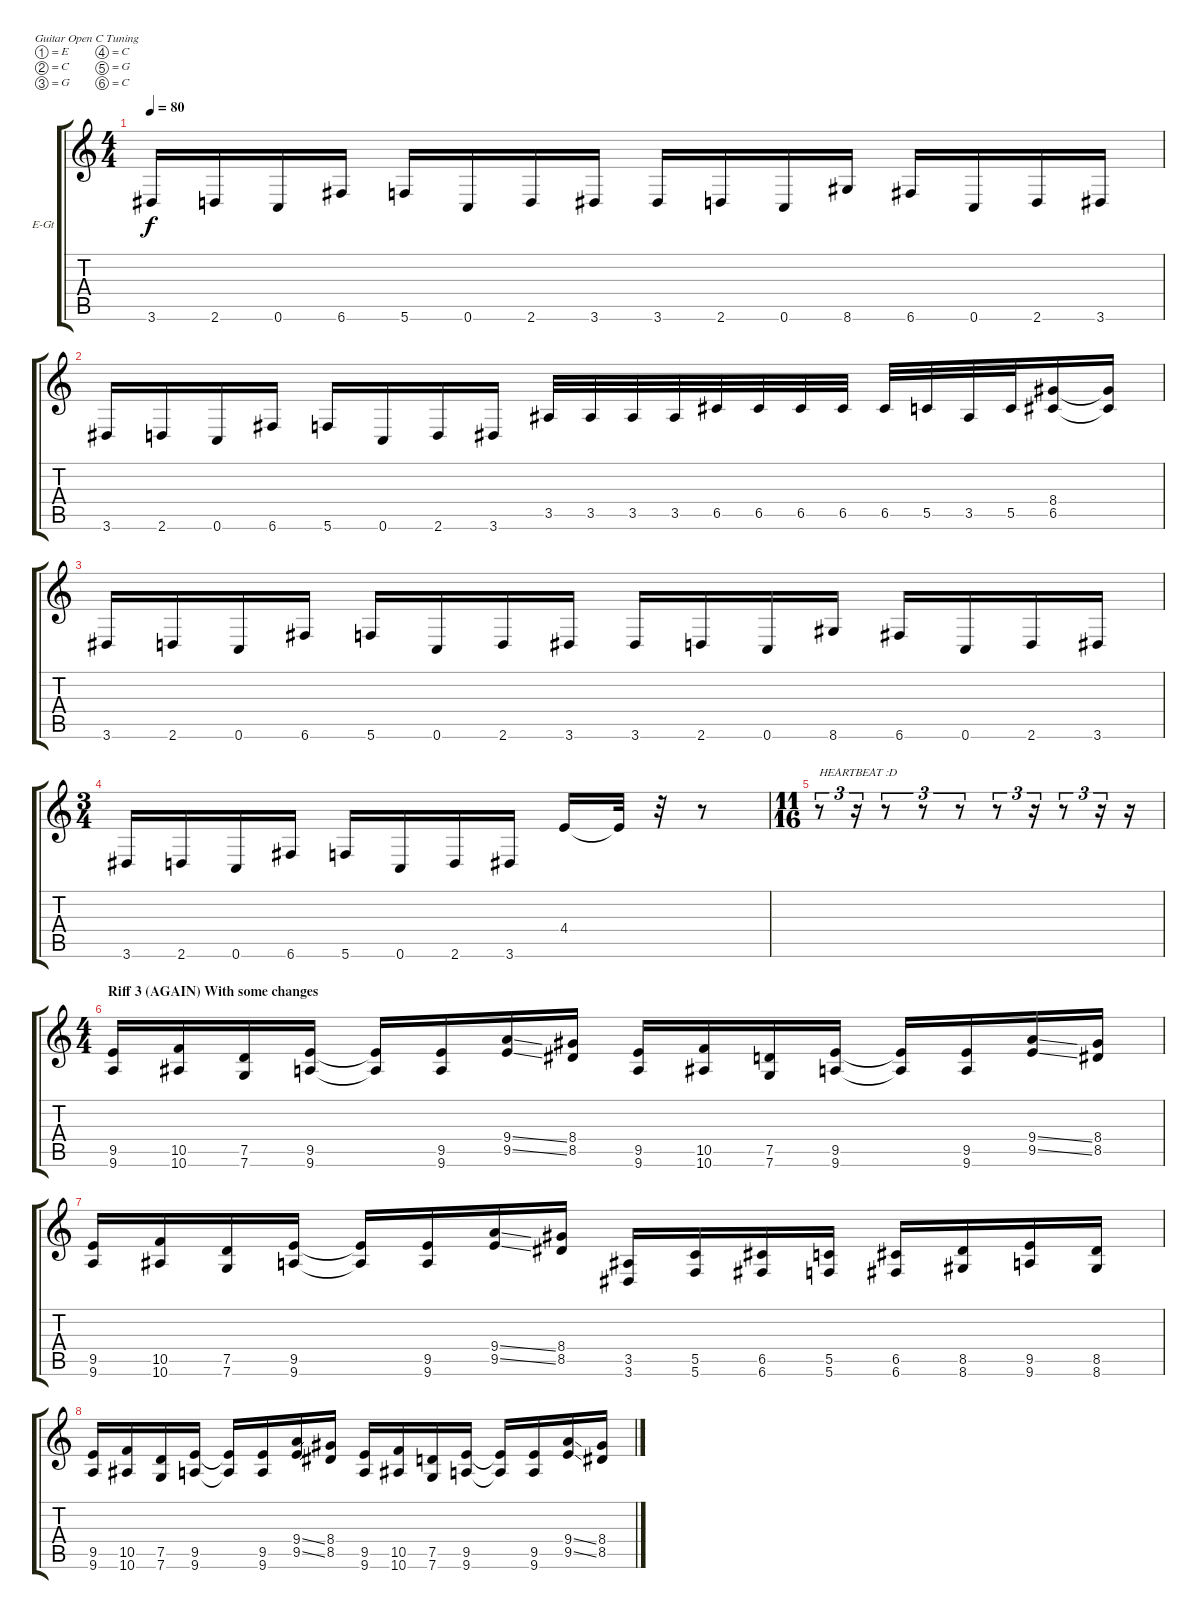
\bracketExtendMode groupsimilarinstruments
\firstSystemTrackNameOrientation horizontal
\otherSystemsTrackNameOrientation horizontal
\track ("Guitar" "E-Gt") {instrument distortionguitar}
\staff {score tabs}
\tuning (E4 C4 G3 C3 G2 C2)
\ts (4 4)
\tempo 80
\clef g2
\ks c
3.6.16{dy f} 2.6.16 0.6.16 6.6.16 5.6.16 0.6.16 2.6.16 3.6.16 3.6.16 2.6.16 0.6.16 8.6.16 6.6.16 0.6.16 2.6.16 3.6.16 |
3.6.16 2.6.16 0.6.16 6.6.16 5.6.16 0.6.16 2.6.16 3.6.16 3.5.32 3.5.32 3.5.32 3.5.32 6.5.32 6.5.32 6.5.32 6.5.32 6.5.32 5.5.32 3.5.32 5.5.32 (8.4 6.5).16 (8.4{t} 6.5{t}).16 |
3.6.16 2.6.16 0.6.16 6.6.16 5.6.16 0.6.16 2.6.16 3.6.16 3.6.16 2.6.16 0.6.16 8.6.16 6.6.16 0.6.16 2.6.16 3.6.16 |
\ts (3 4)
3.6.16 2.6.16 0.6.16 6.6.16 5.6.16 0.6.16 2.6.16 3.6.16 4.4.16 4.4{t}.32 r.32 r.8 |
\ts (11 16)
r.8{tu (3 2) txt "HEARTBEAT :D"} r.16{tu (3 2)} r.8{tu (3 2)} r.8{tu (3 2)} r.8{tu (3 2)} r.8{tu (3 2)} r.16{tu (3 2)} r.8{tu (3 2)} r.16{tu (3 2)} r.16 |
\ts (4 4)
\section ("" "Riff 3 (AGAIN) With some changes")
(9.5 9.6).16 (10.5 10.6).16 (7.5 7.6).16 (9.5 9.6).16 (9.5{t} 9.6{t}).16 (9.5 9.6).16 (9.4{ss} 9.5{ss}).16 (8.4 8.5).16 (9.5 9.6).16 (10.5 10.6).16 (7.5 7.6).16 (9.5 9.6).16 (9.5{t} 9.6{t}).16 (9.5 9.6).16 (9.4{ss} 9.5{ss}).16 (8.4 8.5).16 |
(9.5 9.6).16 (10.5 10.6).16 (7.5 7.6).16 (9.5 9.6).16 (9.5{t} 9.6{t}).16 (9.5 9.6).16 (9.4{ss} 9.5{ss}).16 (8.4 8.5).16 (3.5 3.6).16 (5.5 5.6).16 (6.5 6.6).16 (5.5 5.6).16 (6.5 6.6).16 (8.5 8.6).16 (9.5 9.6).16 (8.5 8.6).16 |
(9.5 9.6).16 (10.5 10.6).16 (7.5 7.6).16 (9.5 9.6).16 (9.5{t} 9.6{t}).16 (9.5 9.6).16 (9.4{ss} 9.5{ss}).16 (8.4 8.5).16 (9.5 9.6).16 (10.5 10.6).16 (7.5 7.6).16 (9.5 9.6).16 (9.5{t} 9.6{t}).16 (9.5 9.6).16 (9.4{ss} 9.5{ss}).16 (8.4 8.5).16
